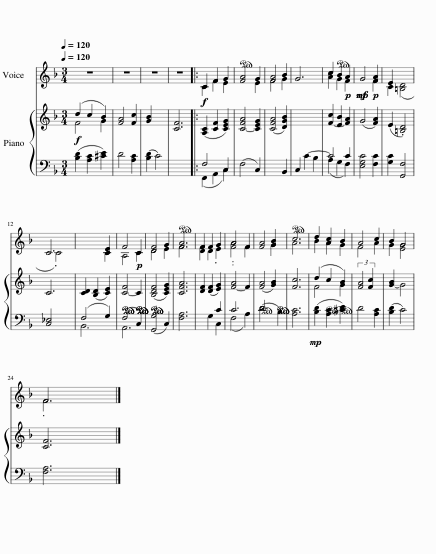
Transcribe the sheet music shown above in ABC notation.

X:1
%%score ( 1 2 ) { ( 3 4 ) | ( 5 6 ) }
L:1/8
Q:1/4=120
M:3/4
I:linebreak $
K:F
V:1 treble
V:2 treble
V:3 treble
V:4 treble
V:5 bass
V:6 bass
V:1
 z6 | z6 | z6 | z6 |:!f! C2 F2 G2 | %5
!ped! [FA]4 G2 | [FA]4 B2 | G6 | c2!ped! B2!p! A2 |!mp!!mf! G4!p! [FA]2 | %10
 E2 x4 |$ C6 | x4 [CE]2 | F4!p! C2 | [DF]4 G2 | %15
!ped! [FA]6 | F2 F2 G2 | A4 F2 | [FA]4 [GB]2 x2 |!ped! c6 | %20
 d2 [Ac]2 B2 | A4 c2 | B2 G4 |$ F6 |] %24
V:2
 x6 | x6 | x6 | x6 |: C2 F2 E2 | %5
 x4 E2 | F4 G2 | x6 | [Ac]2 G2 F2 | x4 F2 | %10
 C2 ([=B,D]4 |$ .C4) x2 | x4 C2 | A,4 C2 | D4 E2 | %15
 F6 | [DF]2 D2 .E2 | .[FA]4 F2 | x4 G2 x2 | A6 | %20
 B2 A2 G2 | F4 A2 | G2 [EG]4 |$ .F6 |] %24
V:3
!f! (d2 c2 B2) | [FA]4 [Fc]2 | [GB]2 x4 | [CF]6 |: ([A,C]2 [CF]2 [CEG]2) | %5
 [C-FA]4 [CEG]2 | ([CFA]4 [DGB]2) | x6 | [F-c]2 [EB]2 [FA]2 | (G4 [FA]2) | %10
 (E2 .[=B,D]4) |$ C6 | [CD]2 ([B,D]2 [CE]2) | [C-F]4!ped! C2!ped! | ([B,DF]4!ped! [CEG]2) | %15
 [CFA]6 | [DF]2 ([DF]2 [EG]2) | [F-A]4 F2 | ([FA]4!ped! [GB]2) x2!ped! | [Fc]6 | %20
 (d2 c2!ped! B2)!ped! | (3:2:2[FA]4 [Fc]2 x2 | [G-B]2 G4 |$ [CF]6 |] %24
V:4
 F4 G2 | x6 | x6 | x6 |: x6 | %5
 x6 | x6 | x6 | x6 | x6 | %10
 x6 |$ x6 | x6 | x6 | x6 | %15
 x6 | x6 | x6 | x8 | x6 | %20
 F4 G2 | x6 | x6 |$ x6 |] %24
V:5
 ([B,D]2 [A,C]2 [^CE]2) | D4 [A,C]2 | ([B,D]2 C4) | x6 |: F,4 C,2 | %5
 (F,4 C,2) | x4 B,,2 | C,2 C2- B,2 | C4 C2 | [E,G,C]4 [F,C]2 | %10
 [G,C]2 [G,,F,]4 |$ [C,_E,]4 x2 | (F,4 G,2) | (F,4 C,2) | ([G,,G,]4 C,2) | %15
 [F,A,]6 | x2 G,2 C,2 | C6 | D6 x2 | [A,C]6 | %20
!mp! ([B,D]2 [A,C]2 [^CE]2) | D4 [A,C]2 | ([B,D]2 C4) |$ [F,A,]6 |] %24
V:6
 x6 | x6 | x6 | x6 |: (F,,2 A,,2 C,2) | %5
 x6 | x6 | x6 | (A,2 G,2 F,2) | x6 | %10
 x6 |$ x6 | B,,6 | A,,6 | x6 | %15
 x6 | x4 C2 | (F,4 A,2) | (D6 B,2) | x6 | %20
 x6 | x6 | x6 |$ x6 |] %24
